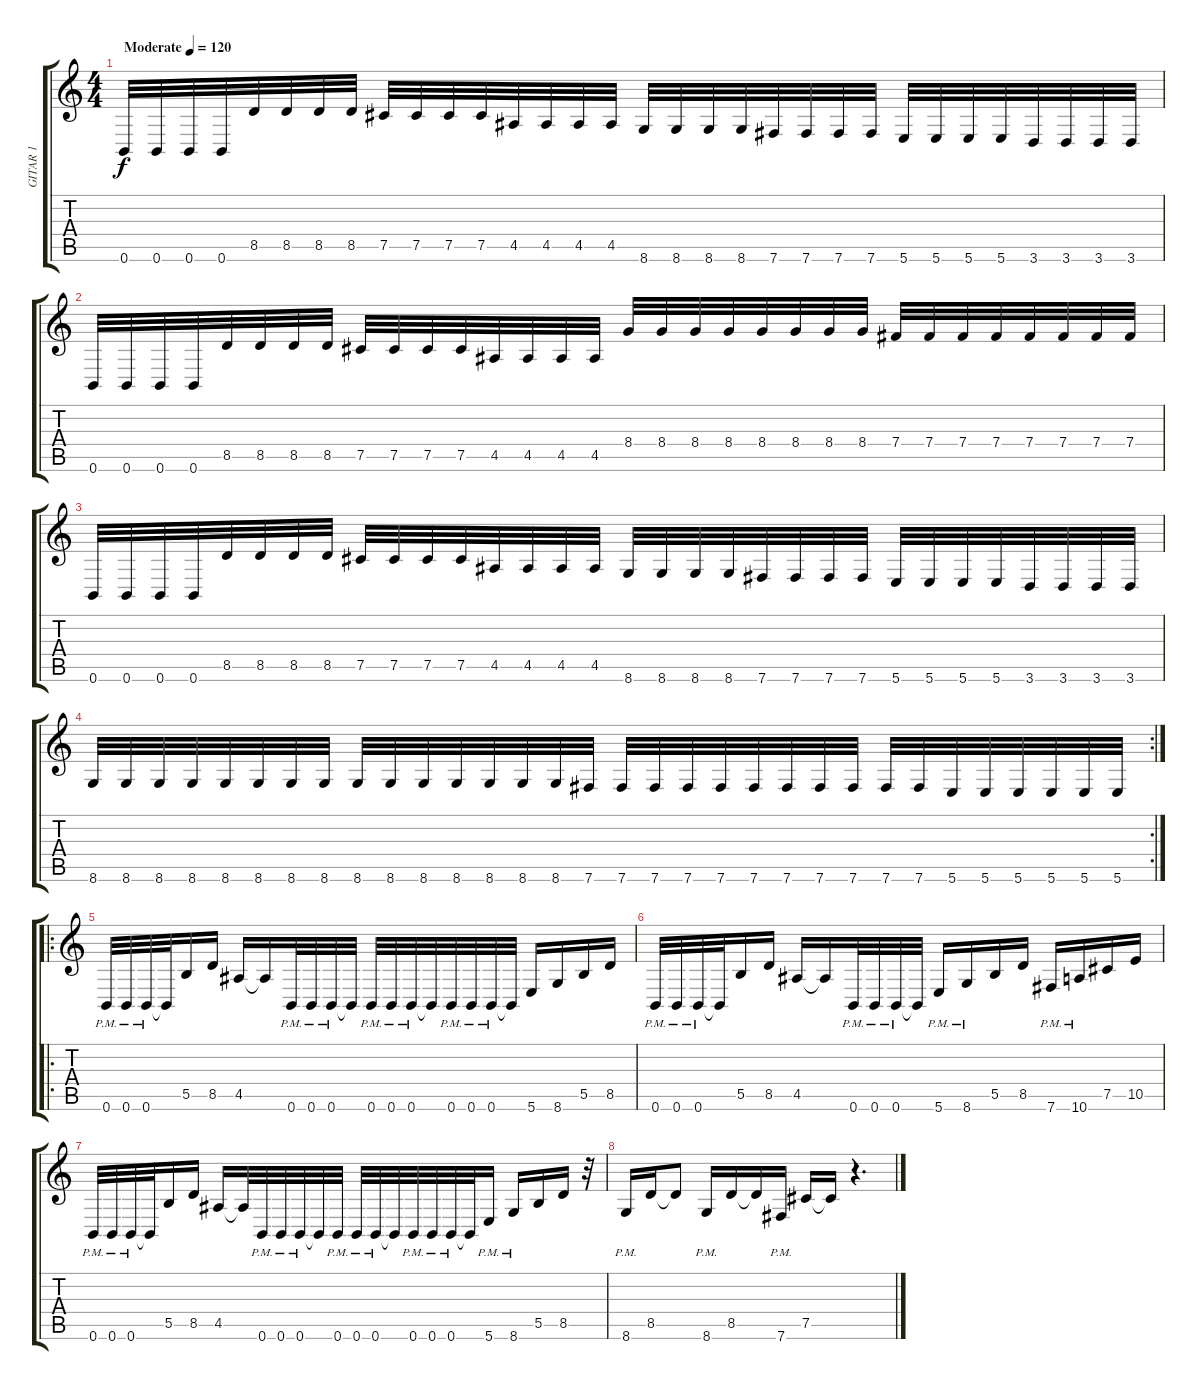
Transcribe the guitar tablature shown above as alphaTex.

\track ("GITAR 1" "GITAR 1") {instrument distortionguitar}
\staff {score tabs}
\tuning (Db4 Ab3 E3 B2 Gb2 B1) {hide}
\ts (4 4)
\tempo (120 "Moderate")
\clef g2
\ks c
0.6.32{dy f instrument distortionguitar} 0.6.32 0.6.32 0.6.32 8.5.32 8.5.32 8.5.32 8.5.32 7.5.32 7.5.32 7.5.32 7.5.32 4.5.32 4.5.32 4.5.32 4.5.32 8.6.32 8.6.32 8.6.32 8.6.32 7.6.32 7.6.32 7.6.32 7.6.32 5.6.32 5.6.32 5.6.32 5.6.32 3.6.32 3.6.32 3.6.32 3.6.32 |
0.6.32 0.6.32 0.6.32 0.6.32 8.5.32 8.5.32 8.5.32 8.5.32 7.5.32 7.5.32 7.5.32 7.5.32 4.5.32 4.5.32 4.5.32 4.5.32 8.4.32 8.4.32 8.4.32 8.4.32 8.4.32 8.4.32 8.4.32 8.4.32 7.4.32 7.4.32 7.4.32 7.4.32 7.4.32 7.4.32 7.4.32 7.4.32 |
0.6.32 0.6.32 0.6.32 0.6.32 8.5.32 8.5.32 8.5.32 8.5.32 7.5.32 7.5.32 7.5.32 7.5.32 4.5.32 4.5.32 4.5.32 4.5.32 8.6.32 8.6.32 8.6.32 8.6.32 7.6.32 7.6.32 7.6.32 7.6.32 5.6.32 5.6.32 5.6.32 5.6.32 3.6.32 3.6.32 3.6.32 3.6.32 |
\rc 2
8.6.32 8.6.32 8.6.32 8.6.32 8.6.32 8.6.32 8.6.32 8.6.32 8.6.32 8.6.32 8.6.32 8.6.32 8.6.32 8.6.32 8.6.32 7.6.32 7.6.32 7.6.32 7.6.32 7.6.32 7.6.32 7.6.32 7.6.32 7.6.32 7.6.32 7.6.32 5.6.32 5.6.32 5.6.32 5.6.32 5.6.32 5.6.32 |
\ro
0.6{pm}.32 0.6{pm}.32 0.6{pm}.32 0.6{t}.32 5.5.16 8.5.16 4.5.16 4.5{t}.16 0.6{pm}.32 0.6{pm}.32 0.6{pm}.32 0.6{t}.32 0.6{pm}.32 0.6{pm}.32 0.6{pm}.32 0.6{t}.32 0.6{pm}.32 0.6{pm}.32 0.6{pm}.32 0.6{t}.32 5.6.16 8.6.16 5.5.16 8.5.16 |
0.6{pm}.32 0.6{pm}.32 0.6{pm}.32 0.6{t}.32 5.5.16 8.5.16 4.5.16 4.5{t}.16 0.6{pm}.32 0.6{pm}.32 0.6{pm}.32 0.6{t}.32 5.6{pm}.16 8.6{pm}.16 5.5.16 8.5.16 7.6{pm}.16 10.6{pm}.16 7.5.16 10.5.16 |
0.6{pm}.32 0.6{pm}.32 0.6{pm}.32 0.6{t}.32 5.5.16 8.5.16 4.5.16 4.5{t}.32 0.6{pm}.32 0.6{pm}.32 0.6{pm}.32 0.6{t}.32 0.6{pm}.32 0.6{pm}.32 0.6{pm}.32 0.6{t}.32 0.6{pm}.32 0.6{pm}.32 0.6{pm}.32 0.6{t}.32 5.6{pm}.16 8.6{pm}.16 5.5.16 8.5.16 r.32 |
8.6{pm}.16 8.5.16 8.5{t}.8 8.6{pm}.16 8.5.16 8.5{t}.16 7.6{pm}.16 7.5.16 7.5{t}.16 r.4{d}
